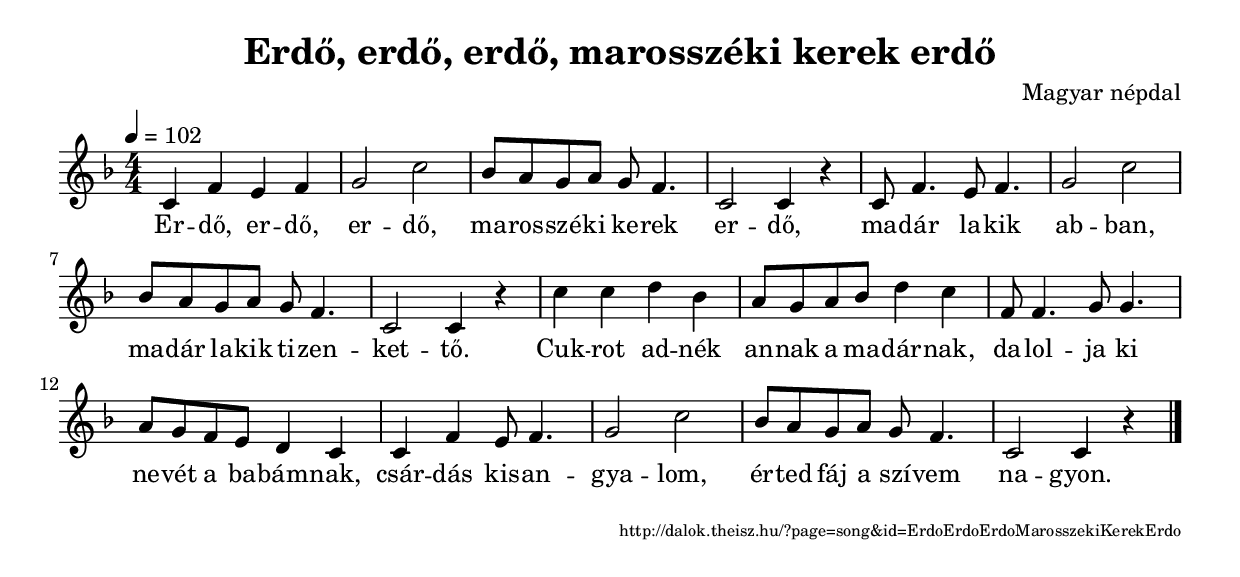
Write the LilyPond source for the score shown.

\version "2.10.33"


\header {
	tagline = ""	title = "Erdő, erdő, erdő, marosszéki kerek erdő"
	composer = "Magyar népdal"
}

VoiceA = { \key f \major \override Staff.TimeSignature #'style = #'()  \time 4/4 \tempo 4=102
	\relative f' { c4 f e f g2 c bes8 a g a g f4. c2 c4 r
c8 f4. e8 f4. g2 c bes8 a g a g f4. c2 c4 r
c' c d bes a8 g a bes d4 c f,8 f4. g8 g4. a8 g f e d4 c
c f e8 f4. g2 c bes8 a g a g f4. c2 c4 r \bar "|."
	}
}
SplitLyricsA = \lyricmode { 
Er -- dő, er -- dő, er -- dő, ma -- ros -- szé -- ki ke -- rek er -- dő,
ma -- dár la -- kik ab -- ban, ma -- dár la -- kik ti -- zen -- ket -- tő.
Cuk -- rot ad -- nék an -- nak a ma -- dár -- nak, da -- lol -- ja ki ne -- vét a ba -- bám -- nak,
csár -- dás kis -- an -- gya -- lom, ér -- ted fáj a szí -- vem na -- gyon.
}
\score {
	<<
		\context Voice = songStaff { \VoiceA }
		\lyricsto "songStaff" \new Lyrics \SplitLyricsA
	>>
	\layout {
		indent = #0
	}
}

\score {
	<<
		\context Voice = songStaff { \VoiceA }
	>>
	\midi {
	}
}

\markup { \fill-line { \hspace #1 \super http://dalok.theisz.hu/?page=song&id=ErdoErdoErdoMarosszekiKerekErdo } }

\paper {
}
